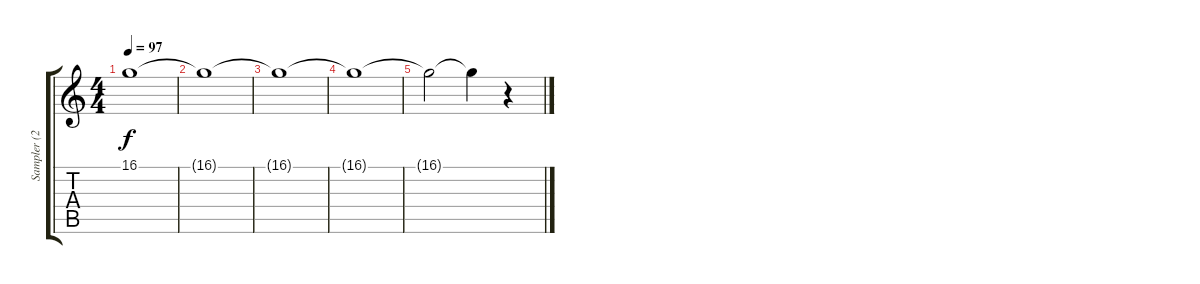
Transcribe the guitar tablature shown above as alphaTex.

\track ("Sampler (2)" "Sampler (2") {instrument stringensemble2}
\staff {score tabs}
\tuning (Eb4 Bb3 Gb3 Db3 Ab2 Db2) {hide}
\ts (4 4)
\tempo 97
\clef g2
\ks c
16.1{t}.1{dy f} |
16.1{t}.1 |
16.1{t}.1 |
16.1{t}.1 |
16.1{t}.2 16.1{t}.4 r.4
